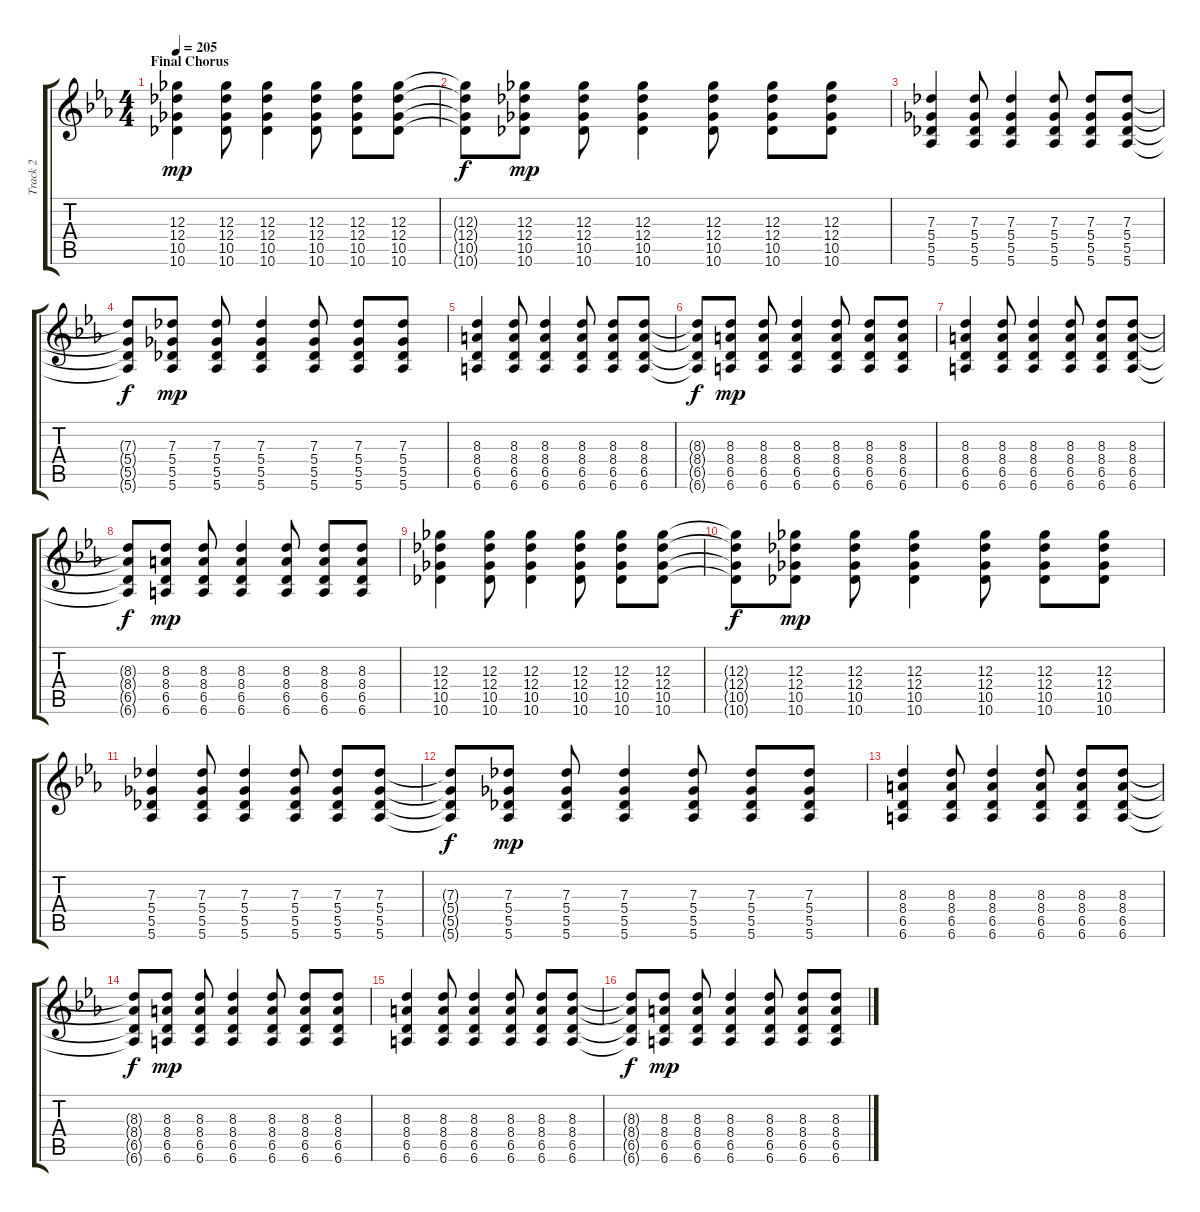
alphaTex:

\track ("Track 2" "Track 2") {instrument distortionguitar}
\staff {score tabs}
\tuning (Eb4 Bb3 Gb3 Db3 Ab2 Eb2) {hide}
\ts (4 4)
\section ("" "Final Chorus")
\tempo 205
\clef g2
\ks eb
(12.3 12.4 10.5 10.6).4{dy mp} (12.3 12.4 10.5 10.6).8 (12.3 12.4 10.5 10.6).4 (12.3 12.4 10.5 10.6).8 (12.3 12.4 10.5 10.6).8 (12.3 12.4 10.5 10.6).8 |
(12.3{t} 12.4{t} 10.5{t} 10.6{t}).8{dy f} (12.3 12.4 10.5 10.6).8{dy mp} (12.3 12.4 10.5 10.6).8 (12.3 12.4 10.5 10.6).4 (12.3 12.4 10.5 10.6).8 (12.3 12.4 10.5 10.6).8 (12.3 12.4 10.5 10.6).8 |
(7.3 5.4 5.5 5.6).4 (7.3 5.4 5.5 5.6).8 (7.3 5.4 5.5 5.6).4 (7.3 5.4 5.5 5.6).8 (7.3 5.4 5.5 5.6).8 (7.3 5.4 5.5 5.6).8 |
(7.3{t} 5.4{t} 5.5{t} 5.6{t}).8{dy f} (7.3 5.4 5.5 5.6).8{dy mp} (7.3 5.4 5.5 5.6).8 (7.3 5.4 5.5 5.6).4 (7.3 5.4 5.5 5.6).8 (7.3 5.4 5.5 5.6).8 (7.3 5.4 5.5 5.6).8 |
(8.3 8.4 6.5 6.6).4 (8.3 8.4 6.5 6.6).8 (8.3 8.4 6.5 6.6).4 (8.3 8.4 6.5 6.6).8 (8.3 8.4 6.5 6.6).8 (8.3 8.4 6.5 6.6).8 |
(8.3{t} 8.4{t} 6.5{t} 6.6{t}).8{dy f} (8.3 8.4 6.5 6.6).8{dy mp} (8.3 8.4 6.5 6.6).8 (8.3 8.4 6.5 6.6).4 (8.3 8.4 6.5 6.6).8 (8.3 8.4 6.5 6.6).8 (8.3 8.4 6.5 6.6).8 |
(8.3 8.4 6.5 6.6).4 (8.3 8.4 6.5 6.6).8 (8.3 8.4 6.5 6.6).4 (8.3 8.4 6.5 6.6).8 (8.3 8.4 6.5 6.6).8 (8.3 8.4 6.5 6.6).8 |
(8.3{t} 8.4{t} 6.5{t} 6.6{t}).8{dy f} (8.3 8.4 6.5 6.6).8{dy mp} (8.3 8.4 6.5 6.6).8 (8.3 8.4 6.5 6.6).4 (8.3 8.4 6.5 6.6).8 (8.3 8.4 6.5 6.6).8 (8.3 8.4 6.5 6.6).8 |
(12.3 12.4 10.5 10.6).4 (12.3 12.4 10.5 10.6).8 (12.3 12.4 10.5 10.6).4 (12.3 12.4 10.5 10.6).8 (12.3 12.4 10.5 10.6).8 (12.3 12.4 10.5 10.6).8 |
(12.3{t} 12.4{t} 10.5{t} 10.6{t}).8{dy f} (12.3 12.4 10.5 10.6).8{dy mp} (12.3 12.4 10.5 10.6).8 (12.3 12.4 10.5 10.6).4 (12.3 12.4 10.5 10.6).8 (12.3 12.4 10.5 10.6).8 (12.3 12.4 10.5 10.6).8 |
(7.3 5.4 5.5 5.6).4 (7.3 5.4 5.5 5.6).8 (7.3 5.4 5.5 5.6).4 (7.3 5.4 5.5 5.6).8 (7.3 5.4 5.5 5.6).8 (7.3 5.4 5.5 5.6).8 |
(7.3{t} 5.4{t} 5.5{t} 5.6{t}).8{dy f} (7.3 5.4 5.5 5.6).8{dy mp} (7.3 5.4 5.5 5.6).8 (7.3 5.4 5.5 5.6).4 (7.3 5.4 5.5 5.6).8 (7.3 5.4 5.5 5.6).8 (7.3 5.4 5.5 5.6).8 |
(8.3 8.4 6.5 6.6).4 (8.3 8.4 6.5 6.6).8 (8.3 8.4 6.5 6.6).4 (8.3 8.4 6.5 6.6).8 (8.3 8.4 6.5 6.6).8 (8.3 8.4 6.5 6.6).8 |
(8.3{t} 8.4{t} 6.5{t} 6.6{t}).8{dy f} (8.3 8.4 6.5 6.6).8{dy mp} (8.3 8.4 6.5 6.6).8 (8.3 8.4 6.5 6.6).4 (8.3 8.4 6.5 6.6).8 (8.3 8.4 6.5 6.6).8 (8.3 8.4 6.5 6.6).8 |
(8.3 8.4 6.5 6.6).4 (8.3 8.4 6.5 6.6).8 (8.3 8.4 6.5 6.6).4 (8.3 8.4 6.5 6.6).8 (8.3 8.4 6.5 6.6).8 (8.3 8.4 6.5 6.6).8 |
(8.3{t} 8.4{t} 6.5{t} 6.6{t}).8{dy f} (8.3 8.4 6.5 6.6).8{dy mp} (8.3 8.4 6.5 6.6).8 (8.3 8.4 6.5 6.6).4 (8.3 8.4 6.5 6.6).8 (8.3 8.4 6.5 6.6).8 (8.3 8.4 6.5 6.6).8
